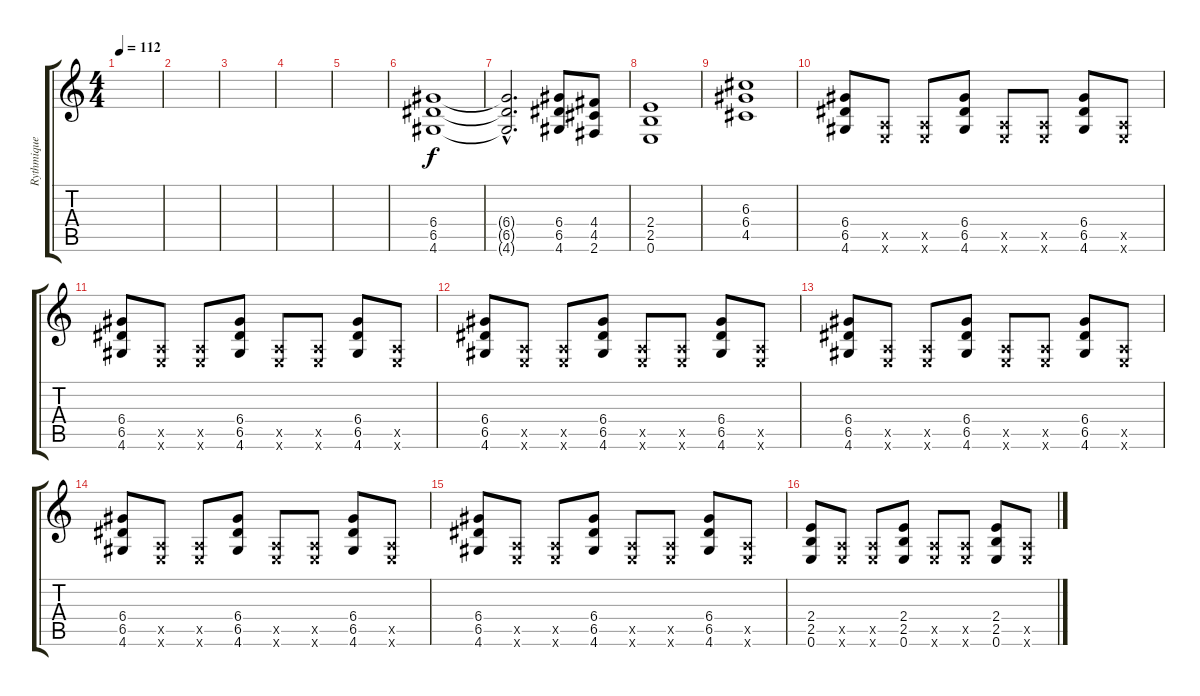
\track ("Rythmique" "Rythmique") {instrument overdrivenguitar}
\staff {score tabs}
\tuning (E4 B3 G3 D3 A2 E2) {hide}
\ts (4 4)
\tempo 112
\clef g2
\ks c
|
|
|
|
|
(6.4 6.5 4.6).1 |
(6.4{hac t} 6.5{hac t} 4.6{hac t}).2{d} (6.4 6.5 4.6).8 (4.4 4.5 2.6).8 |
(2.4 2.5 0.6).1 |
(6.3 6.4 4.5).1 |
(6.4 6.5 4.6).8 (0.5{x} 0.6{x}).8 (0.5{x} 0.6{x}).8 (6.4 6.5 4.6).8 (0.5{x} 0.6{x}).8 (0.5{x} 0.6{x}).8 (6.4 6.5 4.6).8 (0.5{x} 0.6{x}).8 |
(6.4 6.5 4.6).8 (0.5{x} 0.6{x}).8 (0.5{x} 0.6{x}).8 (6.4 6.5 4.6).8 (0.5{x} 0.6{x}).8 (0.5{x} 0.6{x}).8 (6.4 6.5 4.6).8 (0.5{x} 0.6{x}).8 |
(6.4 6.5 4.6).8 (0.5{x} 0.6{x}).8 (0.5{x} 0.6{x}).8 (6.4 6.5 4.6).8 (0.5{x} 0.6{x}).8 (0.5{x} 0.6{x}).8 (6.4 6.5 4.6).8 (0.5{x} 0.6{x}).8 |
(6.4 6.5 4.6).8 (0.5{x} 0.6{x}).8 (0.5{x} 0.6{x}).8 (6.4 6.5 4.6).8 (0.5{x} 0.6{x}).8 (0.5{x} 0.6{x}).8 (6.4 6.5 4.6).8 (0.5{x} 0.6{x}).8 |
(6.4 6.5 4.6).8 (0.5{x} 0.6{x}).8 (0.5{x} 0.6{x}).8 (6.4 6.5 4.6).8 (0.5{x} 0.6{x}).8 (0.5{x} 0.6{x}).8 (6.4 6.5 4.6).8 (0.5{x} 0.6{x}).8 |
(6.4 6.5 4.6).8 (0.5{x} 0.6{x}).8 (0.5{x} 0.6{x}).8 (6.4 6.5 4.6).8 (0.5{x} 0.6{x}).8 (0.5{x} 0.6{x}).8 (6.4 6.5 4.6).8 (0.5{x} 0.6{x}).8 |
(2.4 2.5 0.6).8 (0.5{x} 0.6{x}).8 (0.5{x} 0.6{x}).8 (2.4 2.5 0.6).8 (0.5{x} 0.6{x}).8 (0.5{x} 0.6{x}).8 (2.4 2.5 0.6).8 (0.5{x} 0.6{x}).8
